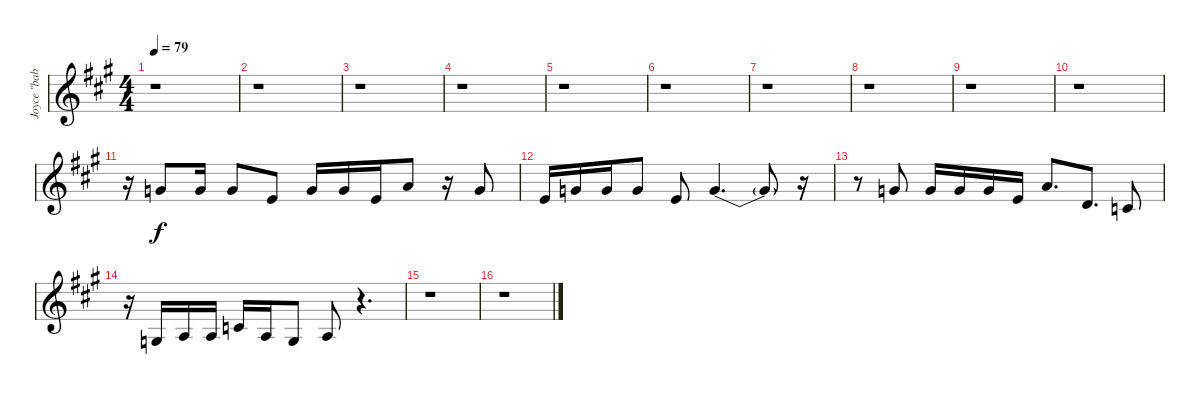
\track ("Joyce \"baby Jean\" Kennedy Vocal III" "Joyce \"bab") {instrument lead5charang}
\staff {score}
\tuning (E4 B3 G3 D3 A2 E2) {hide}
\ts (4 4)
\tempo 79
\clef g2
\ks a
r.1{dy f} |
r.1 |
r.1 |
r.1 |
r.1 |
r.1 |
r.1 |
r.1 |
r.1 |
r.1 |
r.16 8.2.8 8.2.16 8.2.8 5.2.8 8.2.16 8.2.16 5.2.16 5.1.8 r.16 8.2.8 |
5.2.16 8.2.16 8.2.16 8.2.8 5.2.8 8.2{be (custom 0 0 7 4 10 4 12 4 17 0 21 4 23 4 26 4 30 0 36 4 41 4 47 0 50 4 55 4 60 0)}.4{d} 8.2{t}.8 r.16 |
r.8 8.2.8 8.2.16 8.2.16 8.2.16 5.2.16 5.1.8{d} 7.3.8{d} 5.3.8 |
r.16 5.4.16 7.4.16 7.4.16 5.3.16 7.4.16 5.4.8 7.4.8 r.4{d} |
r.1 |
r.1
